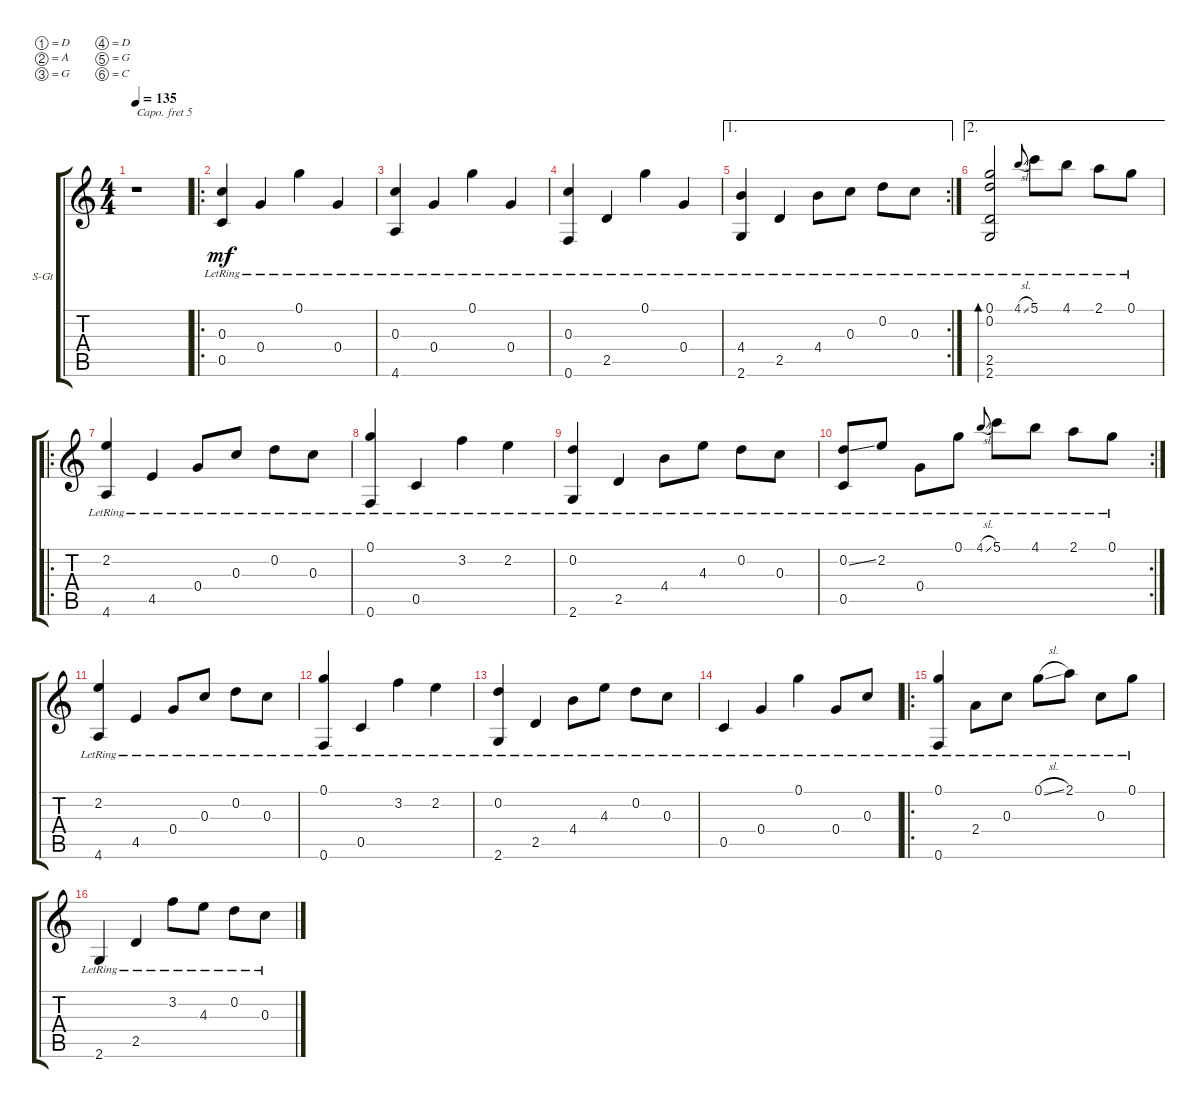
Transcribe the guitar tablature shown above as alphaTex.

\defaultSystemsLayout 4
\bracketExtendMode groupsimilarinstruments
\firstSystemTrackNameOrientation horizontal
\otherSystemsTrackNameOrientation horizontal
\track ("Steel Guitar" "S-Gt") {instrument acousticguitarsteel}
\staff {score tabs}
\capo 5
\tuning (D4 A3 G3 D3 G2 C2)
\ts (4 4)
\tempo 135
\clef g2
\ks c
r.1{dy mf instrument acousticguitarsteel} |
\ro
(0.5{lr} 0.3{lr}).4 0.4{lr}.4 0.1{lr}.4 0.4{lr}.4 |
(4.6{lr} 0.3{lr}).4 0.4{lr}.4 0.1{lr}.4 0.4{lr}.4 |
(0.6{lr} 0.3{lr}).4 2.5{lr}.4 0.1{lr}.4 0.4{lr}.4 |
\ae 1
\rc 2
(2.6{lr} 4.4{lr}).4 2.5{lr}.4 4.4{lr}.8 0.3{lr}.8 0.2{lr}.8 0.3{lr}.8 |
\ae 2
(2.6{lr} 2.5{lr} 0.2{lr} 0.1{lr}).2{bd 240} 4.1{sl lr}.8{gr onbeat} 5.1{lr}.8 4.1{lr}.8 2.1{lr}.8 0.1{lr}.8 |
\ro
(4.6{lr} 2.2{lr}).4 4.5{lr}.4 0.4{lr}.8 0.3{lr}.8 0.2{lr}.8 0.3{lr}.8 |
(0.1{lr} 0.6{lr}).4 0.5{lr}.4 3.2{lr}.4 2.2{lr}.4 |
(0.2{lr} 2.6{lr}).4 2.5{lr}.4 4.4{lr}.8 4.3{lr}.8 0.2{lr}.8 0.3{lr}.8 |
\rc 2
(0.2{ss lr} 0.5{lr}).8 2.2{lr}.8 0.4{lr}.8 0.1{lr}.8 4.1{sl lr}.8{gr onbeat} 5.1{lr}.8 4.1{lr}.8 2.1{lr}.8 0.1{lr}.8 |
(4.6{lr} 2.2{lr}).4 4.5{lr}.4 0.4{lr}.8 0.3{lr}.8 0.2{lr}.8 0.3{lr}.8 |
(0.1{lr} 0.6{lr}).4 0.5{lr}.4 3.2{lr}.4 2.2{lr}.4 |
(0.2{lr} 2.6{lr}).4 2.5{lr}.4 4.4{lr}.8 4.3{lr}.8 0.2{lr}.8 0.3{lr}.8 |
0.5{lr}.4 0.4{lr}.4 0.1{lr}.4 0.4{lr}.8 0.3{lr}.8 |
\ro
(0.1{lr} 0.6{lr}).4 2.4{lr}.8 0.3{lr}.8 0.1{sl lr}.8 2.1{lr}.8 0.3{lr}.8 0.1{lr}.8 |
2.6{lr}.4 2.5{lr}.4 3.2{lr}.8 4.3{lr}.8 0.2{lr}.8 0.3{lr}.8
